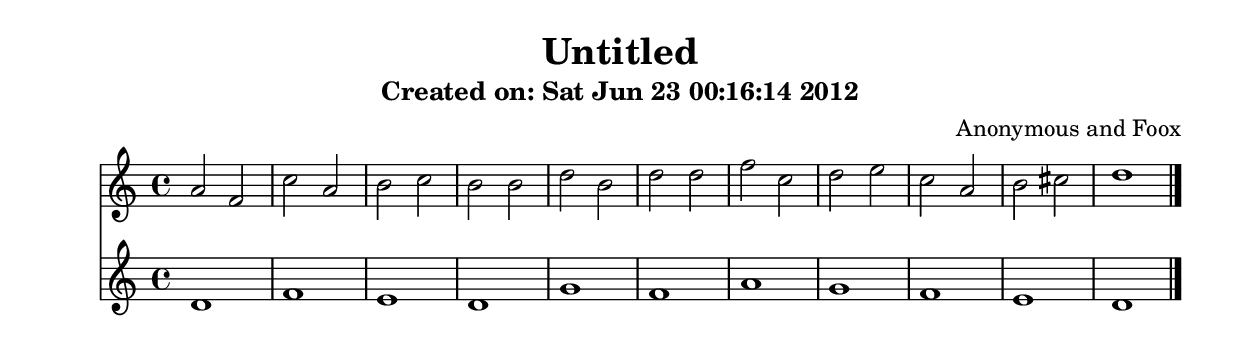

\version "2.14.2"

\header {
    title = "Untitled"
    subtitle = "Created on: Sat Jun 23 00:16:14 2012"
    composer = "Anonymous and Foox"
}

result = {
    <<
    \new Staff
    {
        \time 4/4
        \clef treble
        {
            a' 2 f' c'' a' b' c'' b' b' d'' b' d'' d'' f'' c'' d'' e'' c'' a' b' cis'' d'' 1
        }
    }
    \new Staff
    {
        \time 4/4
        \clef treble
        {
            d' 1 f' e' d' g' f' a' g' f' e' d' \bar "|."
        }
    }
    >>
}

\paper {
    raggedbottom = ##t
    indent = 7. \mm
    linewidth = 183.5 \mm
    betweensystemspace = 25\mm
    betweensystempadding = 0\mm
}

\score{
    \result
    \midi {
        \context {
            \Score
            tempoWholesPerMinute = #(ly:make-moment 160 4)
        }
    }
    \layout {}
}
